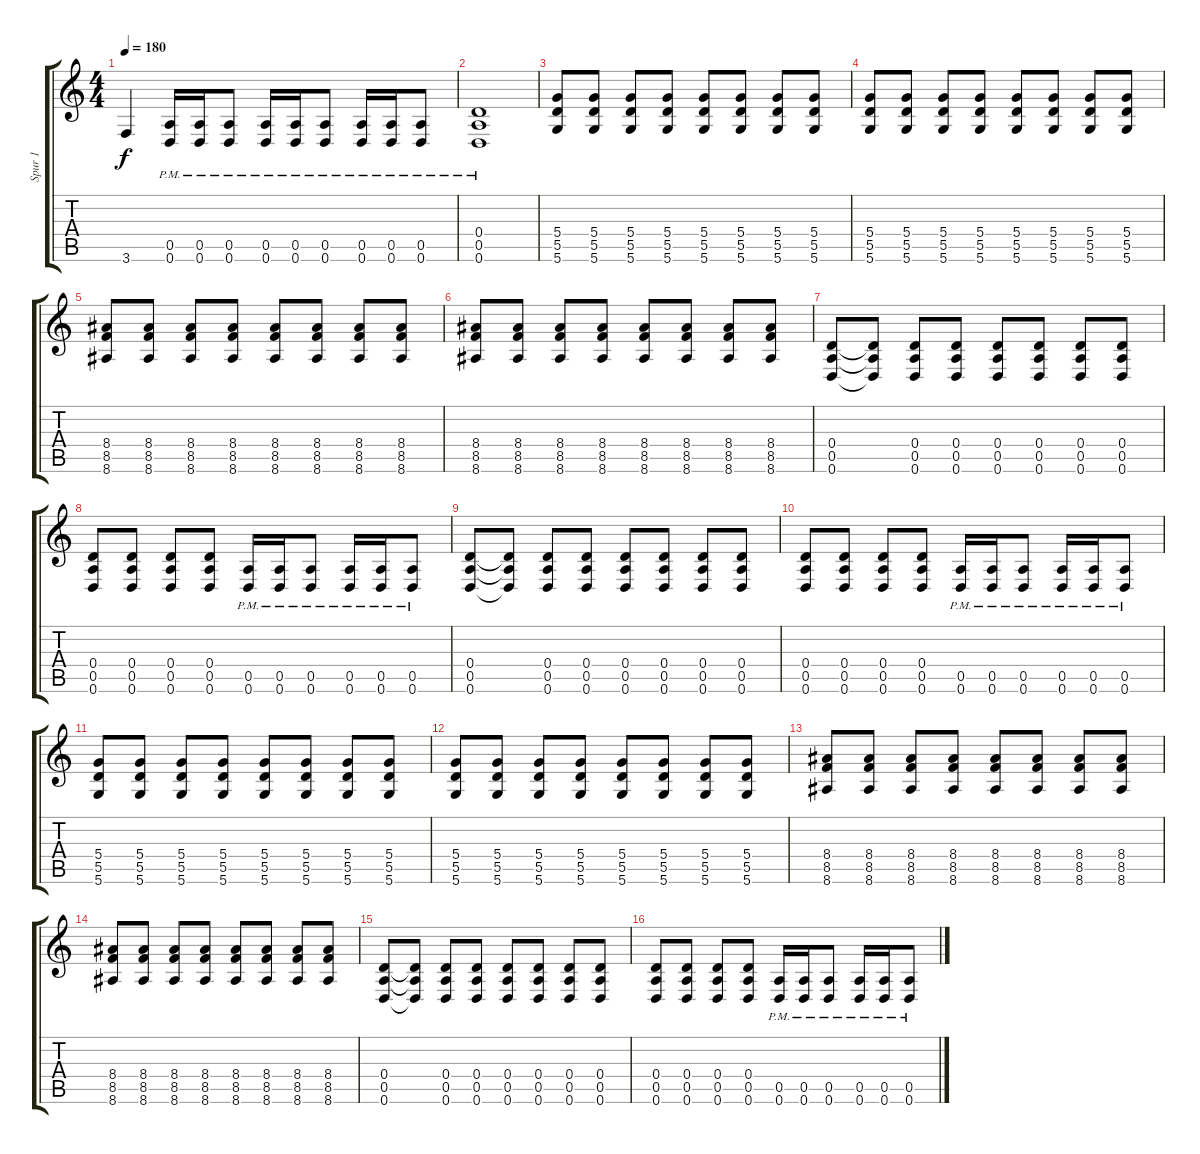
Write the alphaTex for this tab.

\track ("Spur 1" "Spur 1") {instrument distortionguitar}
\staff {score tabs}
\tuning (E4 B3 G3 D3 A2 D2) {hide}
\ts (4 4)
\tempo 180
\clef g2
\ks c
3.6{t}.4{dy f} (0.5{pm} 0.6{pm}).16 (0.5{pm} 0.6{pm}).16 (0.5{pm} 0.6{pm}).8 (0.5{pm} 0.6{pm}).16 (0.5{pm} 0.6{pm}).16 (0.5{pm} 0.6{pm}).8 (0.5{pm} 0.6{pm}).16 (0.5{pm} 0.6{pm}).16 (0.5{pm} 0.6{pm}).8 |
(0.4{pm} 0.5{pm} 0.6{pm}).1 |
(5.4 5.5 5.6).8 (5.4 5.5 5.6).8 (5.4 5.5 5.6).8 (5.4 5.5 5.6).8 (5.4 5.5 5.6).8 (5.4 5.5 5.6).8 (5.4 5.5 5.6).8 (5.4 5.5 5.6).8 |
(5.4 5.5 5.6).8 (5.4 5.5 5.6).8 (5.4 5.5 5.6).8 (5.4 5.5 5.6).8 (5.4 5.5 5.6).8 (5.4 5.5 5.6).8 (5.4 5.5 5.6).8 (5.4 5.5 5.6).8 |
(8.4 8.5 8.6).8 (8.4 8.5 8.6).8 (8.4 8.5 8.6).8 (8.4 8.5 8.6).8 (8.4 8.5 8.6).8 (8.4 8.5 8.6).8 (8.4 8.5 8.6).8 (8.4 8.5 8.6).8 |
(8.4 8.5 8.6).8 (8.4 8.5 8.6).8 (8.4 8.5 8.6).8 (8.4 8.5 8.6).8 (8.4 8.5 8.6).8 (8.4 8.5 8.6).8 (8.4 8.5 8.6).8 (8.4 8.5 8.6).8 |
(0.4 0.5 0.6).8 (0.4{t} 0.5{t} 0.6{t}).8 (0.4 0.5 0.6).8 (0.4 0.5 0.6).8 (0.4 0.5 0.6).8 (0.4 0.5 0.6).8 (0.4 0.5 0.6).8 (0.4 0.5 0.6).8 |
(0.4 0.5 0.6).8 (0.4 0.5 0.6).8 (0.4 0.5 0.6).8 (0.4 0.5 0.6).8 (0.5{pm} 0.6{pm}).16 (0.5{pm} 0.6{pm}).16 (0.5{pm} 0.6{pm}).8 (0.5{pm} 0.6{pm}).16 (0.5{pm} 0.6{pm}).16 (0.5{pm} 0.6{pm}).8 |
(0.4 0.5 0.6).8 (0.4{t} 0.5{t} 0.6{t}).8 (0.4 0.5 0.6).8 (0.4 0.5 0.6).8 (0.4 0.5 0.6).8 (0.4 0.5 0.6).8 (0.4 0.5 0.6).8 (0.4 0.5 0.6).8 |
(0.4 0.5 0.6).8 (0.4 0.5 0.6).8 (0.4 0.5 0.6).8 (0.4 0.5 0.6).8 (0.5{pm} 0.6{pm}).16 (0.5{pm} 0.6{pm}).16 (0.5{pm} 0.6{pm}).8 (0.5{pm} 0.6{pm}).16 (0.5{pm} 0.6{pm}).16 (0.5{pm} 0.6{pm}).8 |
(5.4 5.5 5.6).8 (5.4 5.5 5.6).8 (5.4 5.5 5.6).8 (5.4 5.5 5.6).8 (5.4 5.5 5.6).8 (5.4 5.5 5.6).8 (5.4 5.5 5.6).8 (5.4 5.5 5.6).8 |
(5.4 5.5 5.6).8 (5.4 5.5 5.6).8 (5.4 5.5 5.6).8 (5.4 5.5 5.6).8 (5.4 5.5 5.6).8 (5.4 5.5 5.6).8 (5.4 5.5 5.6).8 (5.4 5.5 5.6).8 |
(8.4 8.5 8.6).8 (8.4 8.5 8.6).8 (8.4 8.5 8.6).8 (8.4 8.5 8.6).8 (8.4 8.5 8.6).8 (8.4 8.5 8.6).8 (8.4 8.5 8.6).8 (8.4 8.5 8.6).8 |
(8.4 8.5 8.6).8 (8.4 8.5 8.6).8 (8.4 8.5 8.6).8 (8.4 8.5 8.6).8 (8.4 8.5 8.6).8 (8.4 8.5 8.6).8 (8.4 8.5 8.6).8 (8.4 8.5 8.6).8 |
(0.4 0.5 0.6).8 (0.4{t} 0.5{t} 0.6{t}).8 (0.4 0.5 0.6).8 (0.4 0.5 0.6).8 (0.4 0.5 0.6).8 (0.4 0.5 0.6).8 (0.4 0.5 0.6).8 (0.4 0.5 0.6).8 |
(0.4 0.5 0.6).8 (0.4 0.5 0.6).8 (0.4 0.5 0.6).8 (0.4 0.5 0.6).8 (0.5{pm} 0.6{pm}).16 (0.5{pm} 0.6{pm}).16 (0.5{pm} 0.6{pm}).8 (0.5{pm} 0.6{pm}).16 (0.5{pm} 0.6{pm}).16 (0.5{pm} 0.6{pm}).8
